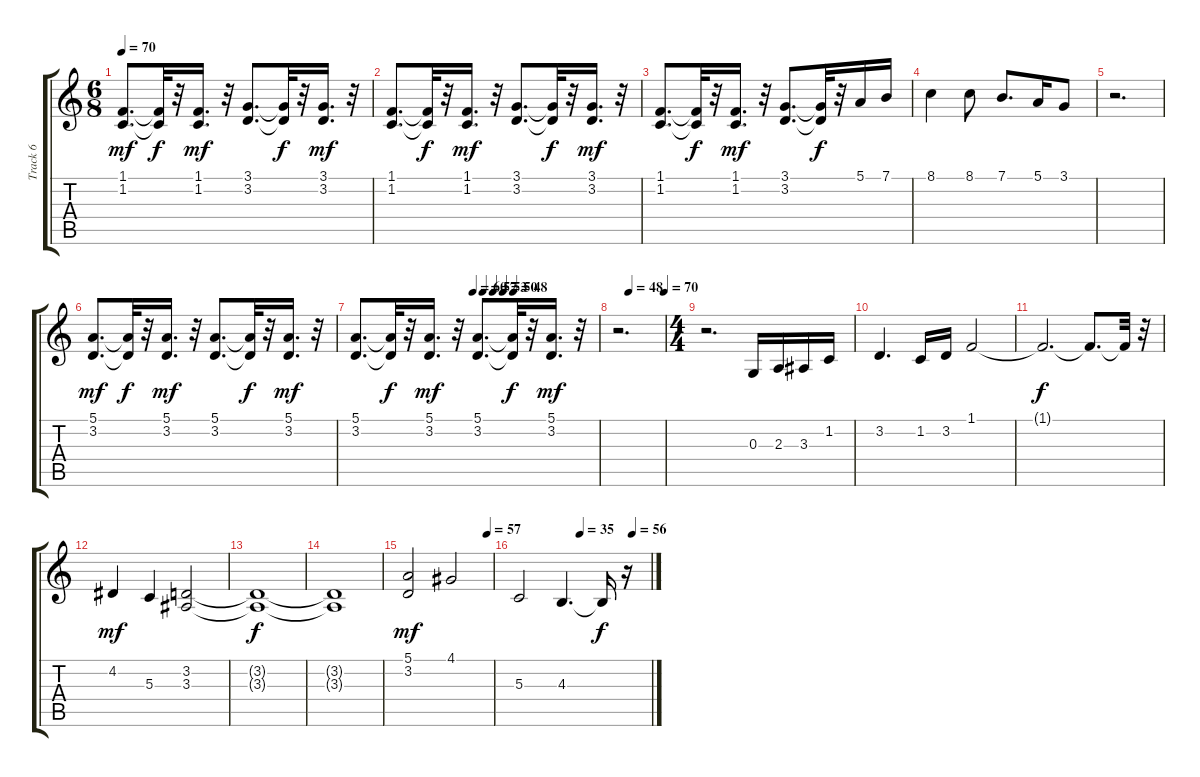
\track ("Track 6" "Track 6") {instrument altosax}
\staff {score tabs}
\tuning (E4 B3 G3 D3 A2 E2) {hide}
\ts (6 8)
\tempo 70
\clef g2
\ks c
(1.1 1.2).8{d dy mf} (1.1{t} 1.2{t}).32{dy f} r.32 (1.1 1.2).16{d dy mf} r.32 (3.1 3.2).8{d} (3.1{t} 3.2{t}).32{dy f} r.32 (3.1 3.2).16{d dy mf} r.32 |
(1.1 1.2).8{d} (1.1{t} 1.2{t}).32{dy f} r.32 (1.1 1.2).16{d dy mf} r.32 (3.1 3.2).8{d} (3.1{t} 3.2{t}).32{dy f} r.32 (3.1 3.2).16{d dy mf} r.32 |
(1.1 1.2).8{d} (1.1{t} 1.2{t}).32{dy f} r.32 (1.1 1.2).16{d dy mf} r.32 (3.1 3.2).8{d} (3.1{t} 3.2{t}).32{dy f} r.32 5.1.16 7.1.16 |
8.1.4 8.1.8 7.1.8{d} 5.1.16 3.1.8 |
r.2{d} |
(5.1 3.2).8{d dy mf} (5.1{t} 3.2{t}).32{dy f} r.32 (5.1 3.2).16{d dy mf} r.32 (5.1 3.2).8{d} (5.1{t} 3.2{t}).32{dy f} r.32 (5.1 3.2).16{d dy mf} r.32 |
\tempo (60 0.4861111111111111)
\tempo (57 0.5277777777777778)
\tempo (53 0.5694444444444444)
\tempo (50 0.6111111111111112)
\tempo (48 0.6527777777777778)
(5.1 3.2).8{d} (5.1{t} 3.2{t}).32{dy f} r.32 (5.1 3.2).16{d dy mf} r.32 (5.1 3.2).8{d} (5.1{t} 3.2{t}).32{dy f} r.32 (5.1 3.2).16{d dy mf} r.32 |
\tempo (48 0.25)
\tempo (70 1)
r.2{d} |
\ts (4 4)
r.2{d} 0.3.16 2.3.16 3.3.16 1.2.16 |
3.2.4{d} 1.2.16 3.2.16 1.1.2 |
1.1{t}.2{d dy f} 1.1{t}.8{d} 1.1{t}.32 r.32 |
4.2.4{dy mf} 5.3.4 (3.2 3.3).2 |
(3.2{t} 3.3{t}).1{dy f} |
(3.2{t} 3.3{t}).1 |
\tempo (57 0.9375)
(5.1 3.2).2{dy mf} 4.1.2 |
\tempo (35 0.46875)
\tempo (56 0.8645833333333334)
5.3.2 4.3.4{d} 4.3{t}.16{dy f} r.16
